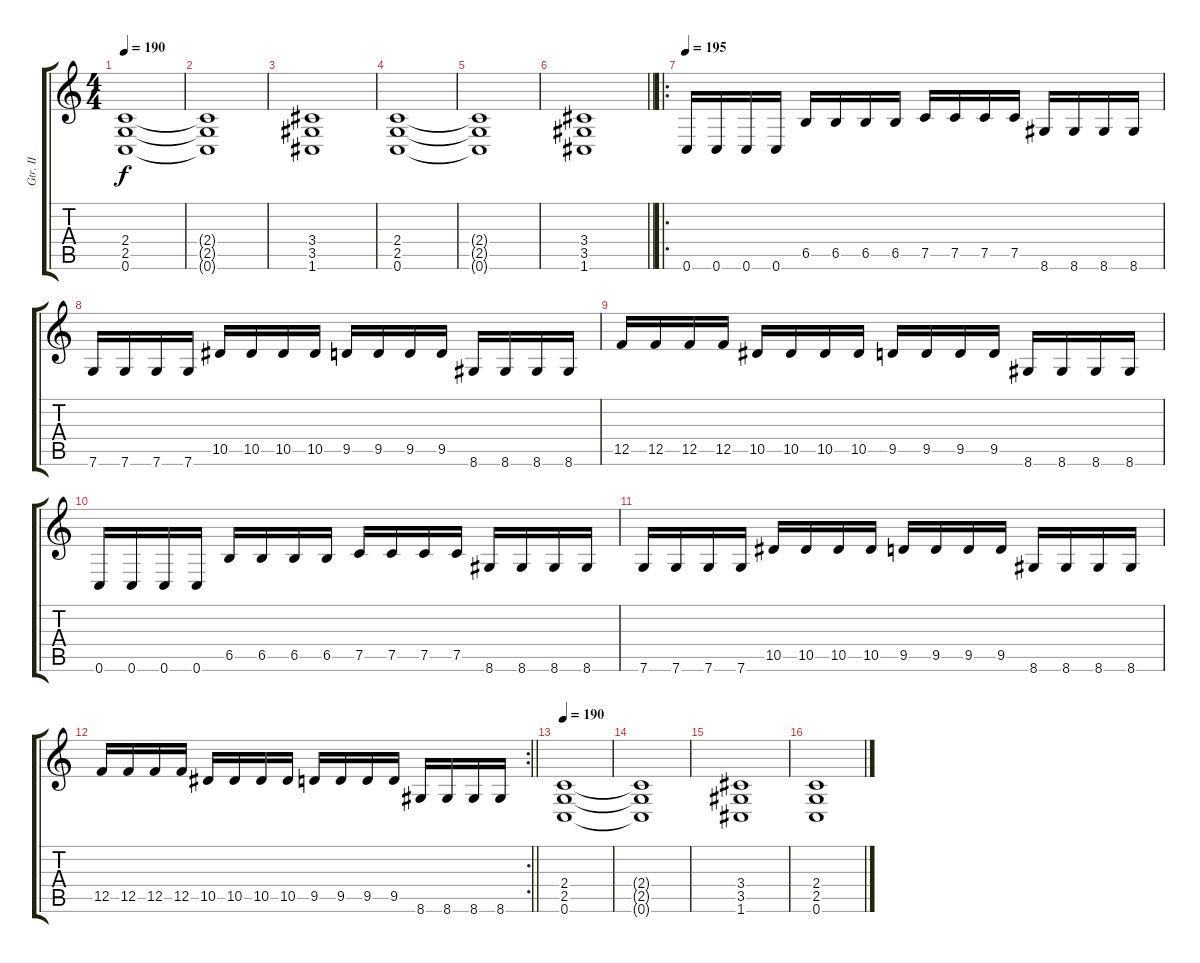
\track ("Gtr. II" "Gtr. II") {instrument distortionguitar}
\staff {score tabs}
\tuning (C4 G3 Eb3 Bb2 F2 C2) {hide}
\ts (4 4)
\section ("" "")
\tempo 190
\clef g2
\ks c
(2.4 2.5 0.6).1{dy f} |
(2.4{t} 2.5{t} 0.6{t}).1 |
(3.4 3.5 1.6).1 |
(2.4 2.5 0.6).1 |
(2.4{t} 2.5{t} 0.6{t}).1 |
\barLineRight lightlight
(3.4 3.5 1.6).1 |
\ro
\section ("" "")
\tempo 195
0.6.16 0.6.16 0.6.16 0.6.16 6.5.16 6.5.16 6.5.16 6.5.16 7.5.16 7.5.16 7.5.16 7.5.16 8.6.16 8.6.16 8.6.16 8.6.16 |
7.6.16 7.6.16 7.6.16 7.6.16 10.5.16 10.5.16 10.5.16 10.5.16 9.5.16 9.5.16 9.5.16 9.5.16 8.6.16 8.6.16 8.6.16 8.6.16 |
12.5.16 12.5.16 12.5.16 12.5.16 10.5.16 10.5.16 10.5.16 10.5.16 9.5.16 9.5.16 9.5.16 9.5.16 8.6.16 8.6.16 8.6.16 8.6.16 |
0.6.16 0.6.16 0.6.16 0.6.16 6.5.16 6.5.16 6.5.16 6.5.16 7.5.16 7.5.16 7.5.16 7.5.16 8.6.16 8.6.16 8.6.16 8.6.16 |
7.6.16 7.6.16 7.6.16 7.6.16 10.5.16 10.5.16 10.5.16 10.5.16 9.5.16 9.5.16 9.5.16 9.5.16 8.6.16 8.6.16 8.6.16 8.6.16 |
\rc 2
\barLineRight lightlight
12.5.16 12.5.16 12.5.16 12.5.16 10.5.16 10.5.16 10.5.16 10.5.16 9.5.16 9.5.16 9.5.16 9.5.16 8.6.16 8.6.16 8.6.16 8.6.16 |
\section ("" "")
\tempo 190
(2.4 2.5 0.6).1 |
(2.4{t} 2.5{t} 0.6{t}).1 |
(3.4 3.5 1.6).1 |
(2.4 2.5 0.6).1
